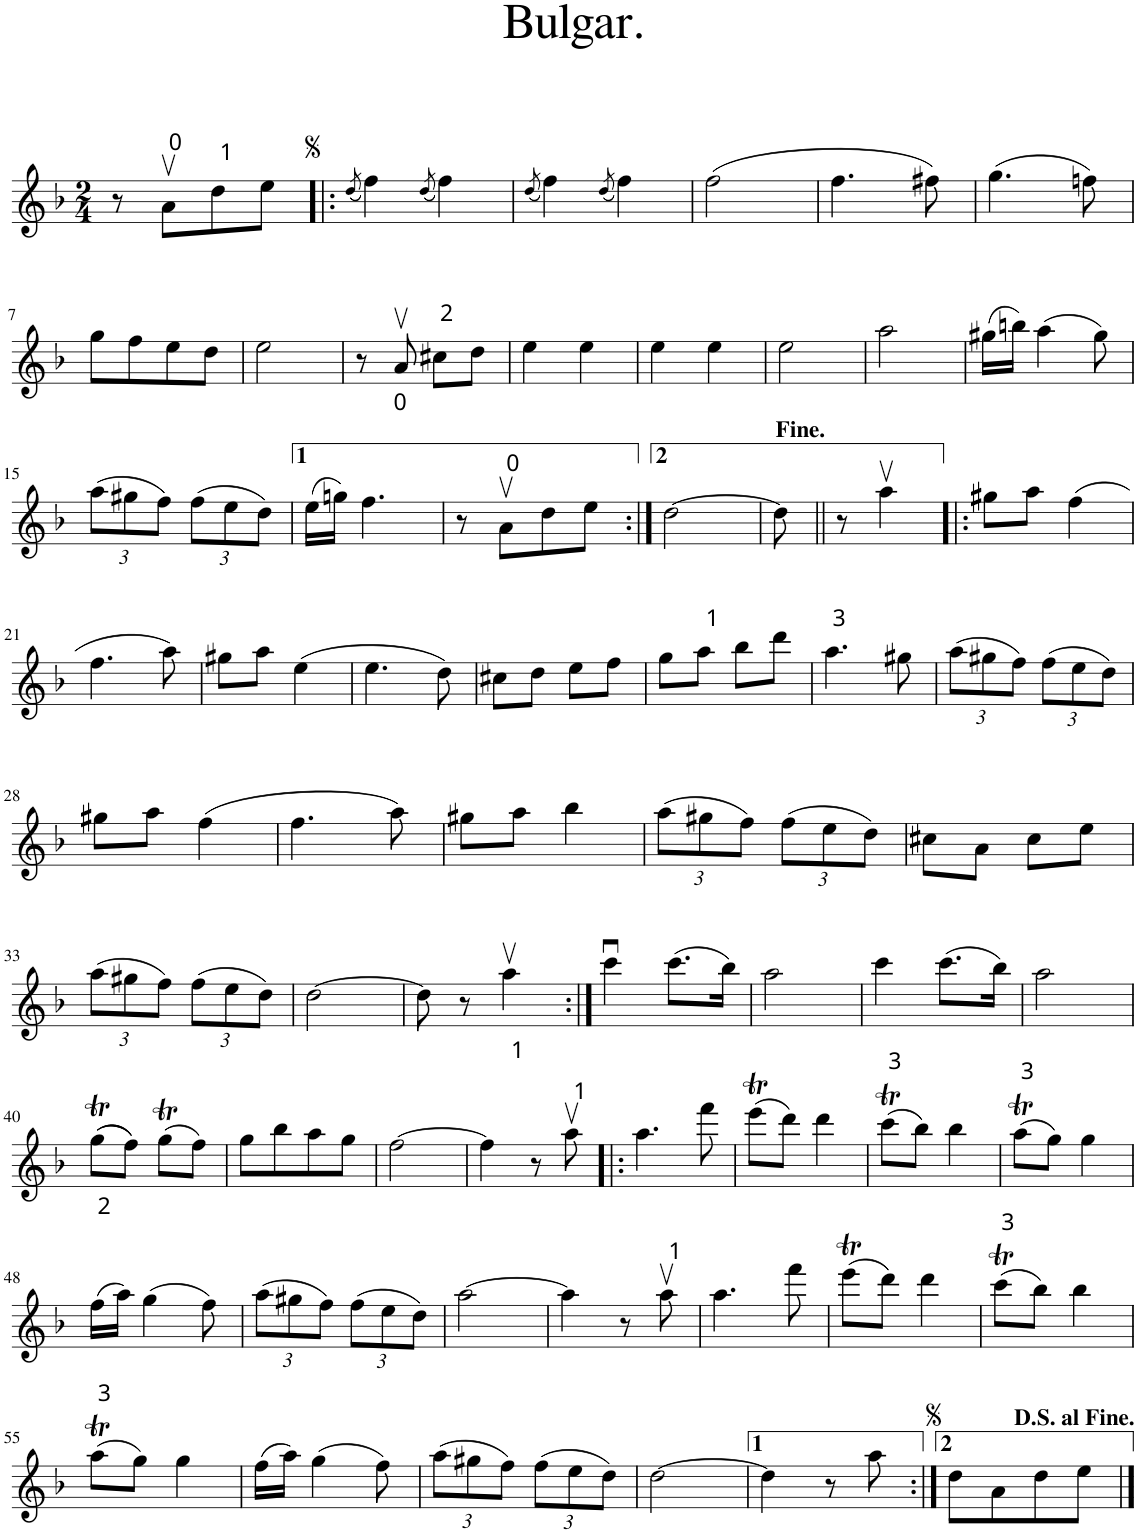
**kern
*part1
*staff1
*I"Piano
*I'Pno.
*clefG2
*k[b-]
*d:
*M2/4
=1
8r
8av\L
8dd\
8ee\J
=2!|:
(8qdd/
4ff\)
(8qdd/
4ff\)
=3
(8qdd/
4ff\)
(8qdd/
4ff\)
=4
(2ff\
=5
4.ff\
8ff#X\)
=6
(4.gg\
8ffn\)
!!LO:LB:g=z
=7
8gg\L
8ff\
8ee\
8dd\J
=8
2ee\
=9
8r
8av/
8cc#X\L
8dd\J
=10
4ee\
4ee\
=11
4ee\
4ee\
=12
2ee\
=13
2aa\
=14
(16gg#X\LL
16bbn\JJ)
(4aa\
8gg#\)
!!LO:LB:g=z
=15
*Xbrackettup
(12aa\L
12gg#X\
12ff\J)
(12ff\L
12ee\
12dd\J)
=16
(16ee\LL
16ggn\JJ)
4.ff\
=17
8r
8av\L
8dd\
8ee\J
=18:|!
[2dd\
=19
8dd\]
=19X1||
8r
4aav\
=20!|:
8gg#X\L
8aa\J
(4ff\
!!LO:LB:g=z
=21
4.ff\
8aa\)
=22
8gg#X\L
8aa\J
(4ee\
=23
4.ee\
8dd\)
=24
8cc#X\L
8dd\J
8ee\L
8ff\J
=25
8gg\L
8aa\J
8bb-\L
8ddd\J
=26
4.aa\
8gg#X\
=27
(12aa\L
12gg#X\
12ff\J)
(12ff\L
12ee\
12dd\J)
!!LO:LB:g=z
=28
8gg#X\L
8aa\J
(4ff\
=29
4.ff\
8aa\)
=30
8gg#X\L
8aa\J
4bb-\
=31
(12aa\L
12gg#X\
12ff\J)
(12ff\L
12ee\
12dd\J)
=32
8cc#X\L
8a\J
8cc#\L
8ee\J
!!LO:LB:g=z
=33
(12aa\L
12gg#X\
12ff\J)
(12ff\L
12ee\
12dd\J)
=34
[2dd\
=35
8dd\]
8r
4aav<\
=36:|!
4cccu\
(8.ccc\L
16bb-\Jk)
=37
2aa\
=38
4ccc\
(8.ccc\L
16bb-\Jk)
=39
2aa\
!!LO:LB:g=z
=40
((8ggT<\L
8ff\J))
(8ggT\L
8ff\J)
=41
8gg\L
8bb-\
8aa\
8gg\J
=42
[2ff\
=43
4ff\]
8r
8aav\
=44!|:
4.aa\
8fff\
=45
(8eeet\L
8ddd\J)
4ddd\
=46
(8cccT\L
8bb-\J)
4bb-\
=47
(8aat\L
8gg\J)
4gg\
!!LO:LB:g=z
=48
(16ff\LL
16aa\JJ)
(4gg\
8ff\)
=49
(12aa\L
12gg#X\
12ff\J)
(12ff\L
12ee\
12dd\J)
=50
[2aa\
=51
4aa\]
8r
8aav\
=52
4.aa\
8fff\
=53
(8eeet\L
8ddd\J)
4ddd\
=54
(8cccT\L
8bb-\J)
4bb-\
!!LO:LB:g=z
=55
(8aat\L
8gg\J)
4gg\
=56
(16ff\LL
16aa\JJ)
(4gg\
8ff\)
=57
(12aa\L
12gg#X\
12ff\J)
(12ff\L
12ee\
12dd\J)
=58
[2dd\
=59
4dd\]
8r
8aa\
=60:|!
8dd\L
8a\
8dd\
8ee\J
==
*-
